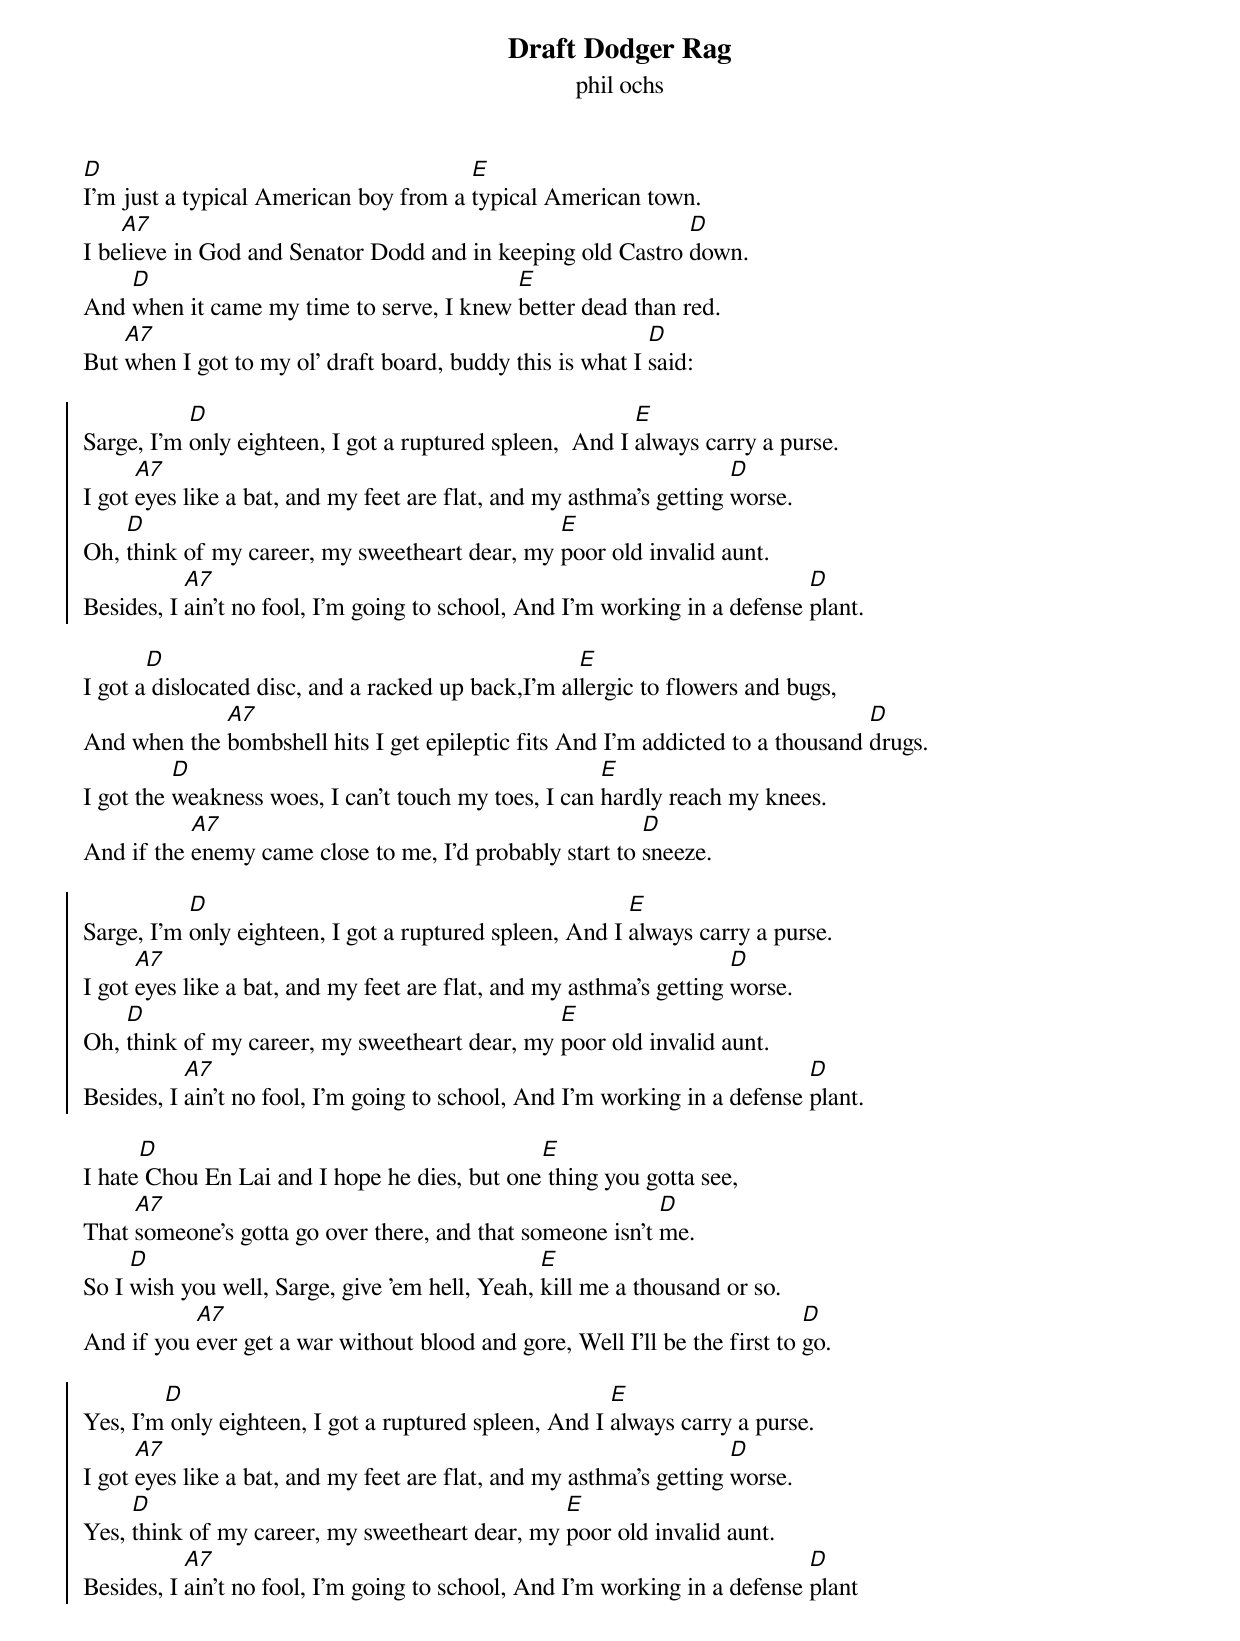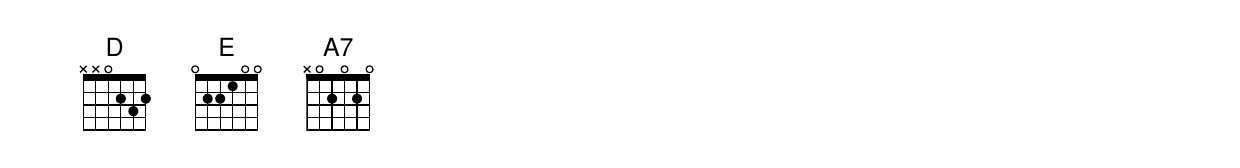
{title: Draft Dodger Rag}
{subtitle: phil ochs}

[D]I'm just a typical American boy from a [E]typical American town.
I be[A7]lieve in God and Senator Dodd and in keeping old Castro [D]down.
And [D]when it came my time to serve, I knew [E]better dead than red.
But [A7]when I got to my ol' draft board, buddy this is what I [D]said:

{soc}
Sarge, I’m [D]only eighteen, I got a ruptured spleen,  And I [E]always carry a purse.
I got [A7]eyes like a bat, and my feet are flat, and my asthma’s getting [D]worse.
Oh, [D]think of my career, my sweetheart dear, my [E]poor old invalid aunt.
Besides, I [A7]ain’t no fool, I’m going to school, And I’m working in a defense [D]plant.
{eoc}

I got a[D] dislocated disc, and a racked up back,I'm al[E]lergic to flowers and bugs,
And when the [A7]bombshell hits I get epileptic fits And I'm addicted to a thousand [D]drugs.
I got the [D]weakness woes, I can't touch my toes, I can [E]hardly reach my knees.
And if the [A7]enemy came close to me, I'd probably start to [D]sneeze.

{soc}
Sarge, I’m [D]only eighteen, I got a ruptured spleen, And I [E]always carry a purse.
I got [A7]eyes like a bat, and my feet are flat, and my asthma’s getting [D]worse.
Oh, [D]think of my career, my sweetheart dear, my [E]poor old invalid aunt.
Besides, I [A7]ain’t no fool, I’m going to school, And I’m working in a defense [D]plant.
{eoc}

I hate[D] Chou En Lai and I hope he dies, but one[E] thing you gotta see,
That [A7]someone's gotta go over there, and that someone isn't [D]me.
So I [D]wish you well, Sarge, give 'em hell, Yeah, [E]kill me a thousand or so.
And if you [A7]ever get a war without blood and gore, Well I'll be the first to [D]go.

{soc}
Yes, I’m[D] only eighteen, I got a ruptured spleen, And I [E]always carry a purse.
I got [A7]eyes like a bat, and my feet are flat, and my asthma’s getting [D]worse.
Yes, [D]think of my career, my sweetheart dear, my [E]poor old invalid aunt.
Besides, I [A7]ain’t no fool, I’m going to school, And I’m working in a defense [D]plant
{eoc}


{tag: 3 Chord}
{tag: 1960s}
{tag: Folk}
